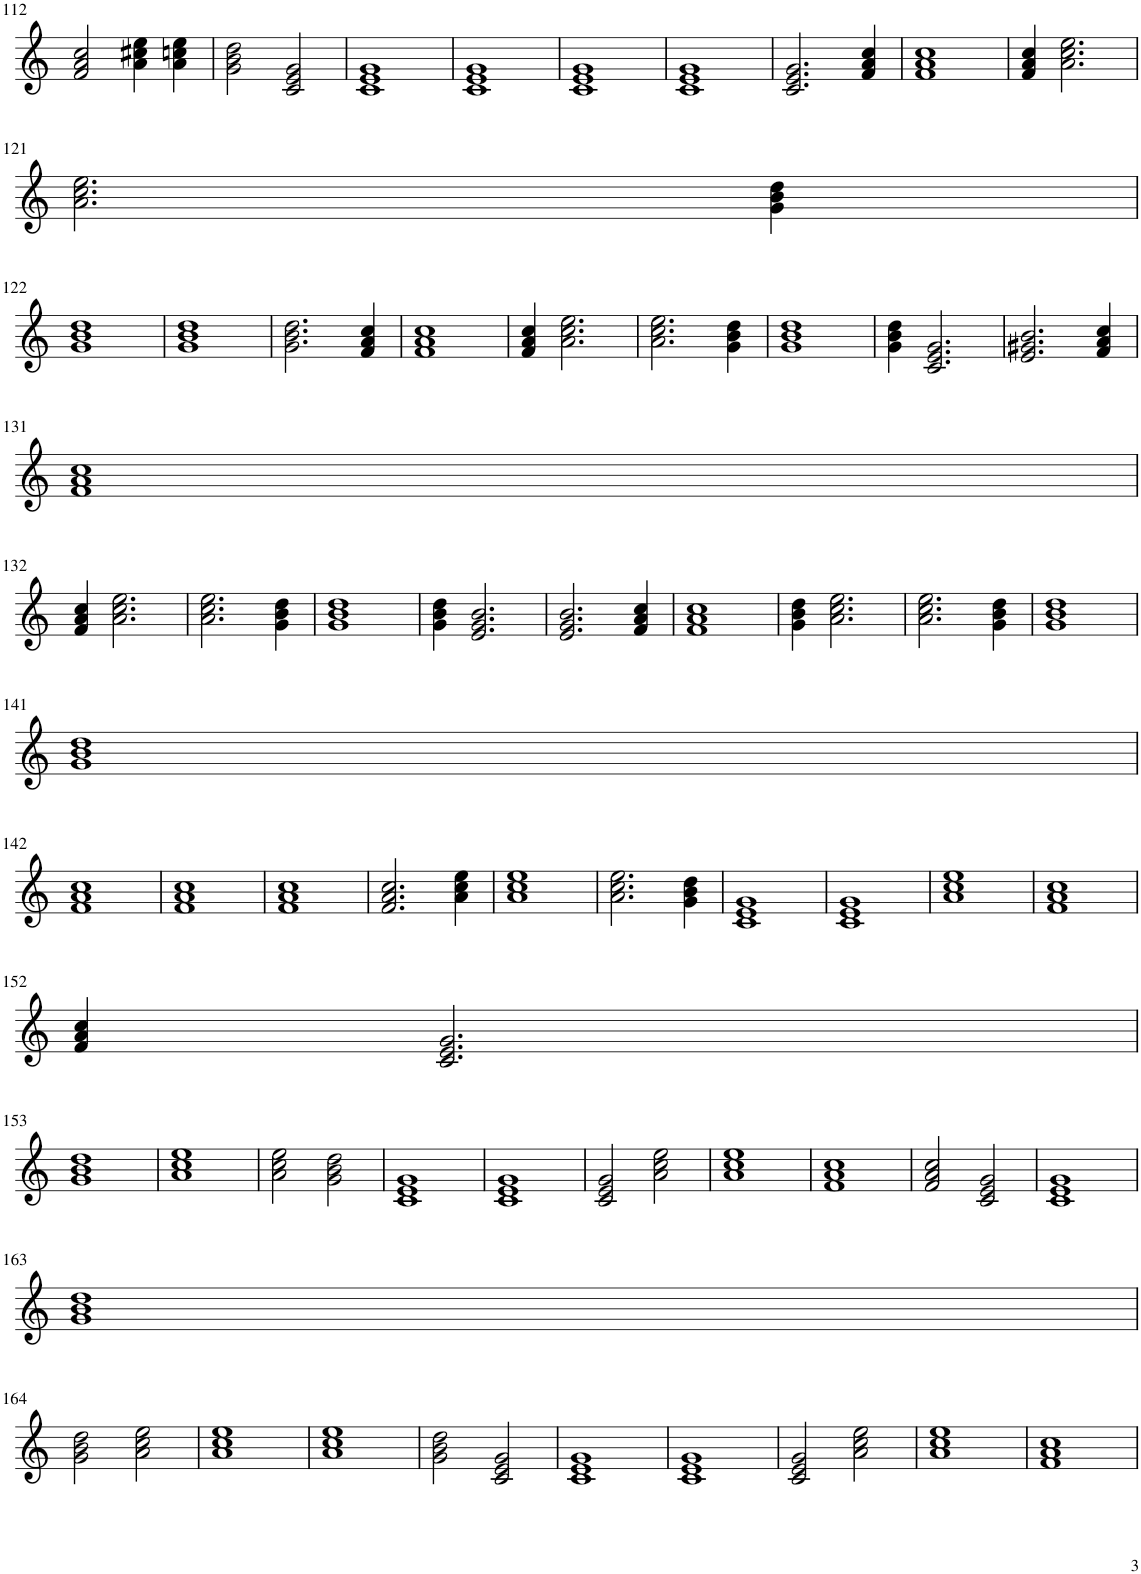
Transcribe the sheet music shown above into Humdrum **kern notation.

**kern
*part1
*staff1
*I"Piano
*I'Pno.
!!LO:PB:g=z
*clefG2
*k[]
*M4/4
=112
2f/ 2a/ 2cc/
4a\ 4cc#X\ 4ee\
4a\ 4ccn\ 4ee\
=113
2g\ 2b\ 2dd\
2c/ 2e/ 2g/
=114
1c 1e 1g
=115
1c 1e 1g
=116
1c 1e 1g
=117
1c 1e 1g
=118
2.c/ 2.e/ 2.g/
4f/ 4a/ 4cc/
=119
1f 1a 1cc
=120
4f/ 4a/ 4cc/
2.a\ 2.cc\ 2.ee\
!!LO:LB:g=z
=121
2.a\ 2.cc\ 2.ee\
4g\ 4b\ 4dd\
!!LO:LB:g=z
=122
1g 1b 1dd
=123
1g 1b 1dd
=124
2.g\ 2.b\ 2.dd\
4f/ 4a/ 4cc/
=125
1f 1a 1cc
=126
4f/ 4a/ 4cc/
2.a\ 2.cc\ 2.ee\
=127
2.a\ 2.cc\ 2.ee\
4g\ 4b\ 4dd\
=128
1g 1b 1dd
=129
4g\ 4b\ 4dd\
2.c/ 2.e/ 2.g/
=130
2.e/ 2.g#X/ 2.b/
4f/ 4a/ 4cc/
!!LO:LB:g=z
=131
1f 1a 1cc
!!LO:LB:g=z
=132
4f/ 4a/ 4cc/
2.a\ 2.cc\ 2.ee\
=133
2.a\ 2.cc\ 2.ee\
4g\ 4b\ 4dd\
=134
1g 1b 1dd
=135
4g\ 4b\ 4dd\
2.e/ 2.g/ 2.b/
=136
2.e/ 2.g/ 2.b/
4f/ 4a/ 4cc/
=137
1f 1a 1cc
=138
4g\ 4b\ 4dd\
2.a\ 2.cc\ 2.ee\
=139
2.a\ 2.cc\ 2.ee\
4g\ 4b\ 4dd\
=140
1g 1b 1dd
!!LO:LB:g=z
=141
1g 1b 1dd
!!LO:LB:g=z
=142
1f 1a 1cc
=143
1f 1a 1cc
=144
1f 1a 1cc
=145
2.f/ 2.a/ 2.cc/
4a\ 4cc\ 4ee\
=146
1a 1cc 1ee
=147
2.a\ 2.cc\ 2.ee\
4g\ 4b\ 4dd\
=148
1c 1e 1g
=149
1c 1e 1g
=150
1a 1cc 1ee
=151
1f 1a 1cc
!!LO:LB:g=z
=152
4f/ 4a/ 4cc/
2.c/ 2.e/ 2.g/
!!LO:LB:g=z
=153
1g 1b 1dd
=154
1a 1cc 1ee
=155
2a\ 2cc\ 2ee\
2g\ 2b\ 2dd\
=156
1c 1e 1g
=157
1c 1e 1g
=158
2c/ 2e/ 2g/
2a\ 2cc\ 2ee\
=159
1a 1cc 1ee
=160
1f 1a 1cc
=161
2f/ 2a/ 2cc/
2c/ 2e/ 2g/
=162
1c 1e 1g
!!LO:LB:g=z
=163
1g 1b 1dd
!!LO:LB:g=z
=164
2g\ 2b\ 2dd\
2a\ 2cc\ 2ee\
=165
1a 1cc 1ee
=166
1a 1cc 1ee
=167
2g\ 2b\ 2dd\
2c/ 2e/ 2g/
=168
1c 1e 1g
=169
1c 1e 1g
=170
2c/ 2e/ 2g/
2a\ 2cc\ 2ee\
=171
1a 1cc 1ee
=172
1f 1a 1cc
=
*-
